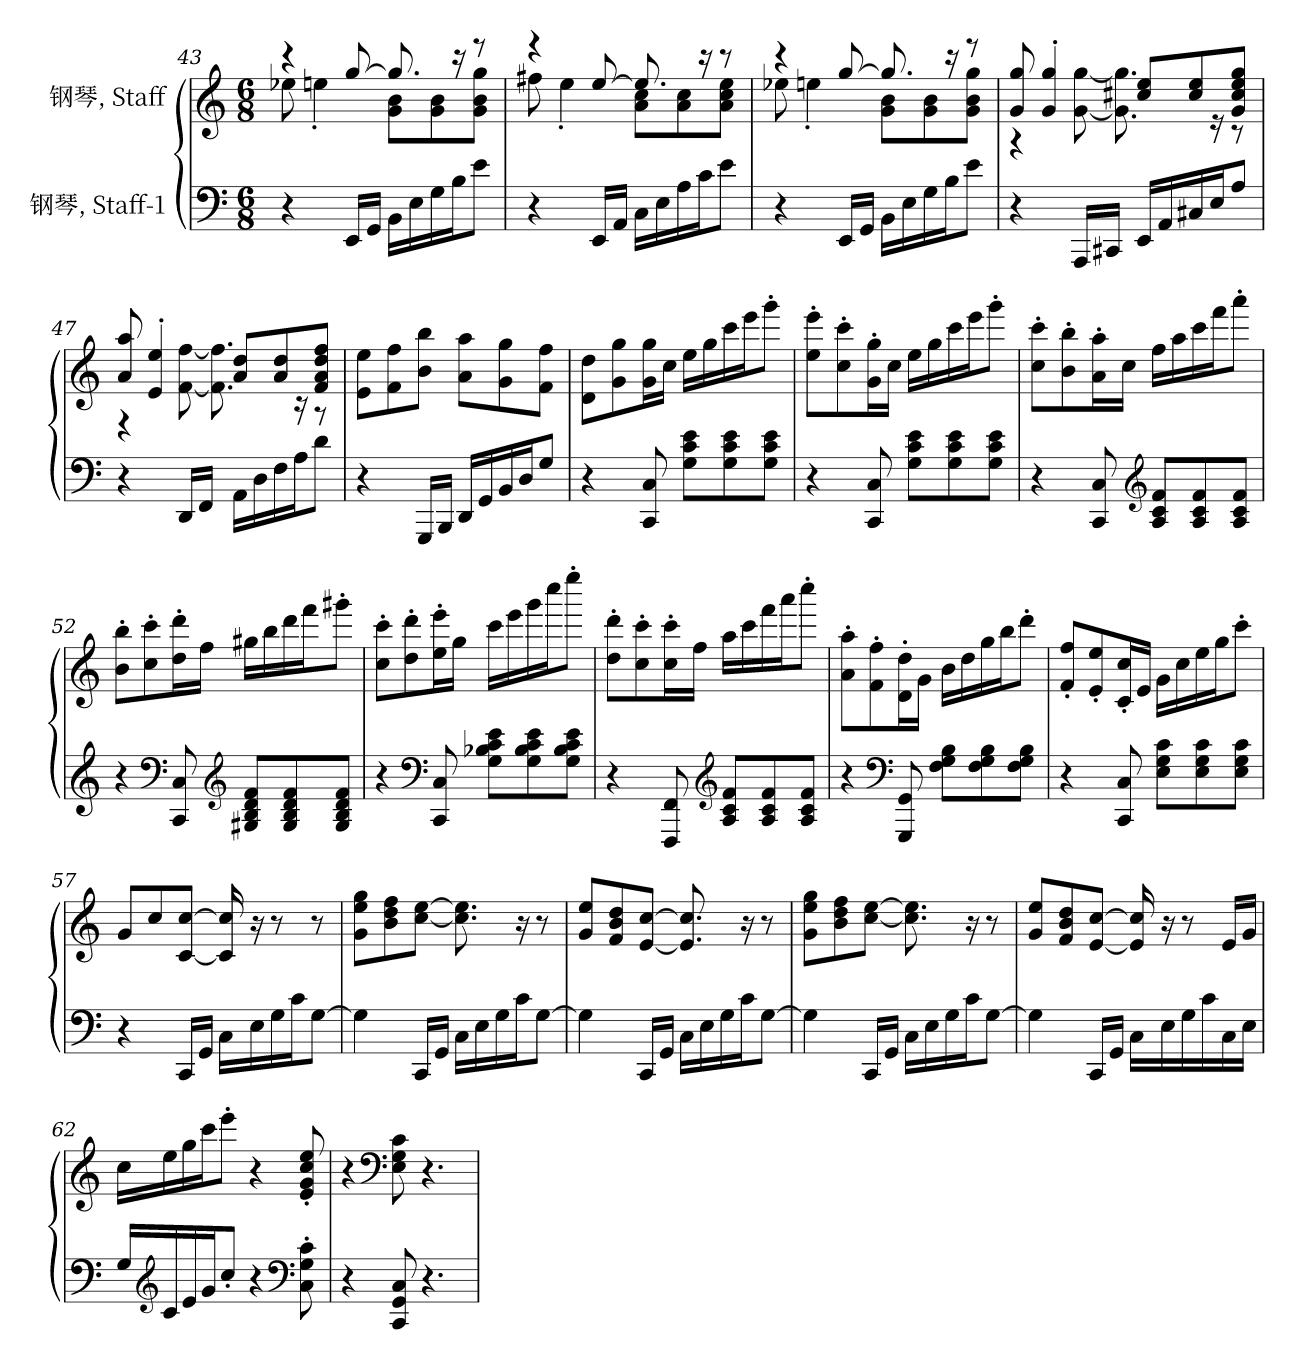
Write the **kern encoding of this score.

**kern	**kern
*part2	*part1
*staff2	*staff1
*I"钢琴, Staff-1	*I"钢琴, Staff
*clefF4	*clefG2
*k[]	*k[]
*M6/8	*M6/8
=43	=43
*	*^
4r	4r	8ee-X\
.	.	4een'\
16EE/LL	[8gg/	.
16GG/JJ	.	.
16BB\LL	8.gg/]	8g\ 8b\L
16E\	.	.
16G\	.	8g\ 8b\
16B\J	16r	.
8e\J	8r	8g\ 8b\ 8gg\J
=44	=44	=44
4r	4r	8ff#X\
.	.	4ee'\
16EE/LL	[8ee/	.
16AA/JJ	.	.
16C\LL	8.ee/]	8a\ 8cc\L
16E\	.	.
16A\	.	8a\ 8cc\
16c\J	16r	.
8e\J	8r	8a\ 8cc\ 8ee\J
=45	=45	=45
4r	4r	8ee-X\
.	.	4een'\
16EE/LL	[8gg/	.
16GG/JJ	.	.
16BB\LL	8.gg/]	8g\ 8b\L
16E\	.	.
16G\	.	8g\ 8b\
16B\J	16r	.
8e\J	8r	8g\ 8b\ 8gg\J
!!LO:LB:g=z	!!
=46	=46	=46
4r	8g/ 8gg/	4r
.	4g/' 4gg/'	.
16AAA/LL	.	[8g\ [8gg\
16CC#X/JJ	.	.
16EE/LL	8cc#X/ 8ee/L	8.g\] 8.gg\]
16AA/	.	.
16C#X/	8cc#/ 8ee/	.
16E/J	.	16r
8A/J	8g/ 8cc#/ 8ee/ 8gg/J	8r
=47	=47	=47
4r	8a/ 8aa/	4r
.	4e/' 4ee/'	.
16DD/LL	.	[8f\ [8ff\
16FF/JJ	.	.
16AA\LL	8a/ 8dd/L	8.f\] 8.ff\]
16D\	.	.
16F\	8a/ 8dd/	.
16A\J	.	16r
8d\J	8f/ 8a/ 8dd/ 8ff/J	8r
*	*v	*v
=48	=48
4r	8e\ 8ee\L
.	8f\ 8ff\
16GGG/LL	8b\ 8bb\J
16BBB/JJ	.
16DD/LL	8a\ 8aa\L
16GG/	.
16BB/	8g\ 8gg\
16D/J	.
8G/J	8f\ 8ff\J
=49	=49
4r	8d\ 8dd\L
.	8g\ 8gg\
8CC/ 8C/	16g\ 16gg\L
.	16cc\JJ
8G\ 8c\ 8e\L	16ee\LL
.	16gg\
8G\ 8c\ 8e\	16ccc\
.	16eee\J
8G\ 8c\ 8e\J	8ggg'\J
!!LO:LB:g=z
=50	=50
4r	8ee\' 8eee\'L
.	8cc\' 8ccc\'
8CC/ 8C/	16g\' 16gg\'L
.	16cc\JJ
8G\ 8c\ 8e\L	16ee\LL
.	16gg\
8G\ 8c\ 8e\	16ccc\
.	16eee\J
8G\ 8c\ 8e\J	8ggg'\J
=51	=51
4r	8cc\' 8ccc\'L
.	8b\' 8bb\'
8CC/ 8C/	16a\' 16aa\'L
.	16cc\JJ
*clefG2	*
8A/ 8c/ 8f/L	16ff\LL
.	16aa\
8A/ 8c/ 8f/	16ccc\
.	16fff\J
8A/ 8c/ 8f/J	8aaa'\J
=52	=52
4r	8b\' 8bb\'L
.	8cc\' 8ccc\'
*clefF4	*
8CC/ 8C/	16dd\' 16ddd\'L
.	16ff\JJ
*clefG2	*
8G#X/ 8B/ 8d/ 8f/L	16gg#X\LL
.	16bb\
8G#/ 8B/ 8d/ 8f/	16ddd\
.	16fff\J
8G#/ 8B/ 8d/ 8f/J	8ggg#X'\J
!!LO:LB:g=z
=53	=53
4r	8cc\' 8ccc\'L
.	8dd\' 8ddd\'
*clefF4	*
8CC/ 8C/	16ee\' 16eee\'L
.	16gg\JJ
8G\ 8B-X\ 8c\ 8e\L	16ccc\LL
.	16eee\
8G\ 8B-\ 8c\ 8e\	16ggg\
.	16cccc\J
8G\ 8B-\ 8c\ 8e\J	8eeee'\J
=54	=54
4r	8dd\' 8ddd\'L
.	8cc\' 8ccc\'
8FFF/ 8FF/	16cc\' 16ccc\'L
.	16ff\JJ
*clefG2	*
8A/ 8c/ 8f/L	16aa\LL
.	16ccc\
8A/ 8c/ 8f/	16fff\
.	16aaa\J
8A/ 8c/ 8f/J	8cccc'\J
=55	=55
4r	8a\' 8aa\'L
.	8f\' 8ff\'
*clefF4	*
8GGG/ 8GG/	16d\' 16dd\'L
.	16g\JJ
8F\ 8G\ 8B\L	16b\LL
.	16dd\
8F\ 8G\ 8B\	16gg\
.	16bb\J
8F\ 8G\ 8B\J	8ddd'\J
!!LO:LB:g=z
=56	=56
4r	8f/' 8ff/'L
.	8e/' 8ee/'
8CC/ 8C/	16c/' 16cc/'L
.	16e/JJ
8E\ 8G\ 8c\L	16g\LL
.	16cc\
8E\ 8G\ 8c\	16ee\
.	16gg\J
8E\ 8G\ 8c\J	8ccc'\J
=57	=57
4r	8g/L
.	8cc/
16CC/LL	[8c/ [8cc/J
16GG/JJ	.
16C\LL	16c/] 16cc/]
16E\	16r
16G\	8r
16c\J	.
[8G\J	8r
=58	=58
4G\]	8g\ 8ee\ 8gg\L
.	8b\ 8dd\ 8ff\
16CC/LL	[8cc\ [8ee\J
16GG/JJ	.
16C\LL	8.cc\] 8.ee\]
16E\	.
16G\	.
16c\J	16r
[8G\J	8r
=59	=59
4G\]	8g/ 8ee/L
.	8f/ 8b/ 8dd/
16CC/LL	[8e/ [8cc/J
16GG/JJ	.
16C\LL	8.e/] 8.cc/]
16E\	.
16G\	.
16c\J	16r
[8G\J	8r
!!LO:LB:g=z
=60	=60
4G\]	8g\ 8ee\ 8gg\L
.	8b\ 8dd\ 8ff\
16CC/LL	[8cc\ [8ee\J
16GG/JJ	.
16C\LL	8.cc\] 8.ee\]
16E\	.
16G\	.
16c\J	16r
[8G\J	8r
=61	=61
4G\]	8g/ 8ee/L
.	8f/ 8b/ 8dd/
16CC/LL	[8e/ [8cc/J
16GG/JJ	.
16C\LL	16e/] 16cc/]
16E\	16r
16G\	8r
16c\	.
16C\	16e/LL
16E\JJ	16g/JJ
=62	=62
16G/LL	16cc\LL
*clefG2	*
16c/	16ee\
16e/	16gg\
16g/J	16ccc\J
8cc'/J	8eee'\J
4r	4r
*clefF4	*
8C\' 8G\' 8c\'	8e/' 8g/' 8cc/' 8ee/'
=63	=63
4r	4r
*	*clefF4
8CC/ 8GG/ 8C/	8E\ 8G\ 8c\
4.r	4.r
=	=
*-	*-
